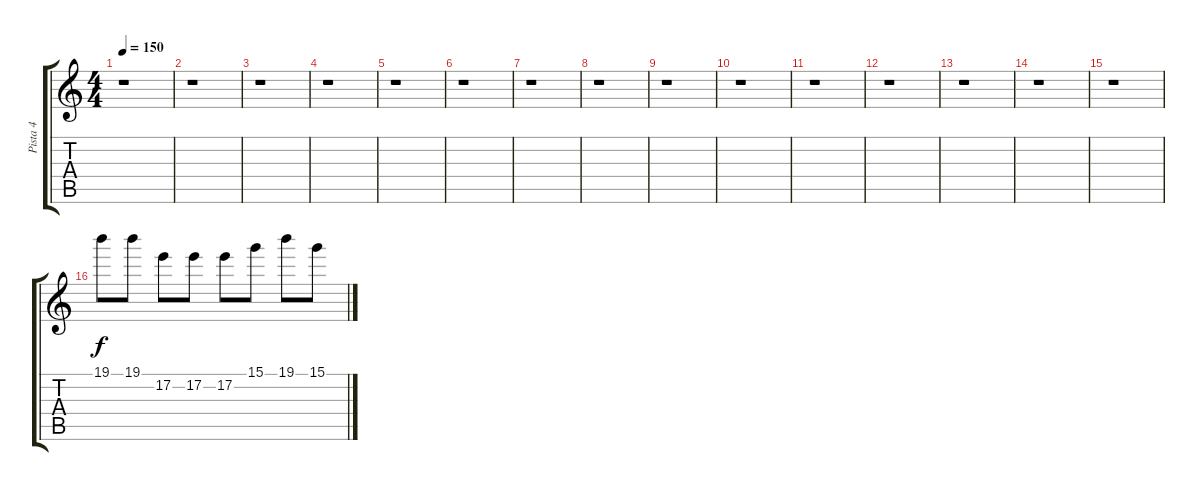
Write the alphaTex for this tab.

\track ("Pista 4" "Pista 4") {instrument distortionguitar}
\staff {score tabs}
\tuning (E4 B3 G3 D3 A2 E2) {hide}
\ts (4 4)
\tempo 150
\clef g2
\ks c
r.1{dy f instrument distortionguitar} |
r.1 |
r.1 |
r.1 |
r.1 |
r.1 |
r.1 |
r.1 |
r.1 |
r.1 |
r.1 |
r.1 |
r.1 |
r.1 |
r.1 |
19.1.8 19.1.8 17.2.8 17.2.8 17.2.8 15.1.8 19.1.8 15.1.8
